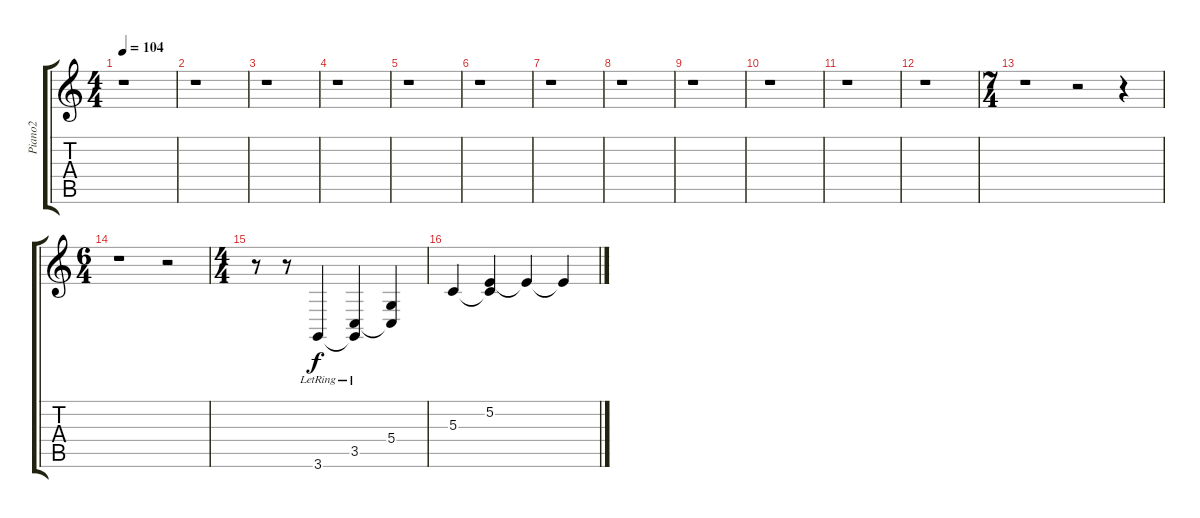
\track ("Piano2" "Piano2") {instrument acousticgrandpiano}
\staff {score tabs}
\tuning (E4 B3 G3 D3 A2 E2) {hide}
\ts (4 4)
\tempo 104
\clef g2
\ks c
r.1{dy f} |
r.1 |
r.1 |
r.1 |
r.1 |
r.1 |
r.1 |
r.1 |
r.1 |
r.1 |
r.1 |
r.1 |
\ts (7 4)
r.1 r.2 r.4 |
\ts (6 4)
r.1 r.2 |
\ts (4 4)
r.8 r.8 3.6{lr}.4 (3.5{lr} 3.6{t}).4 (5.4 3.5{t}).4 |
5.3.4 (5.2 5.3{t}).4 5.2{t}.4 5.2{t}.4
